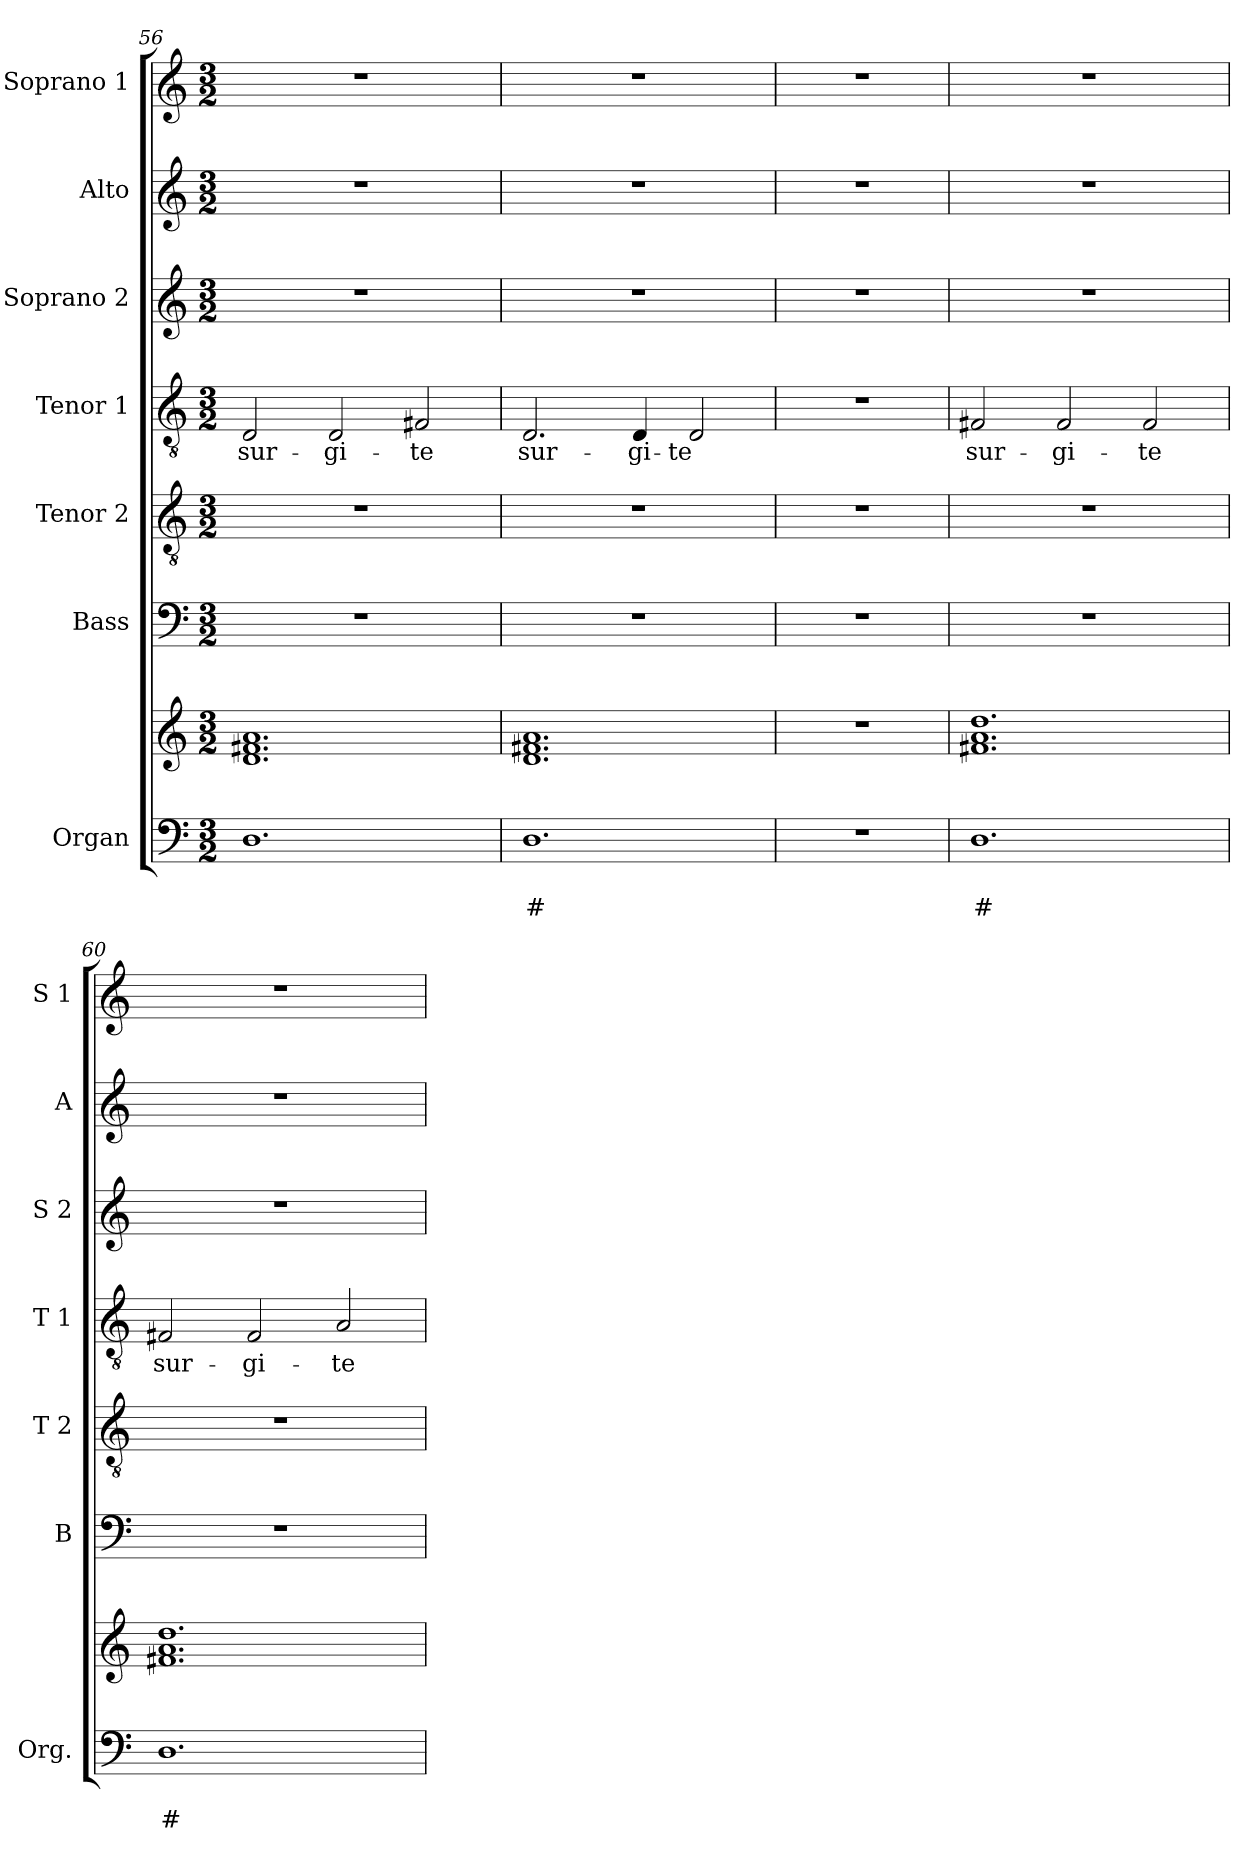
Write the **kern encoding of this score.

**kern	**text	**text	**kern	**kern	**kern	**kern	**text	**kern	**kern	**kern
*part7	*part7	*part7	*part7	*part6	*part5	*part4	*part4	*part3	*part2	*part1
*staff8	*staff8	*staff8	*staff7	*staff6	*staff5	*staff4	*staff4	*staff3	*staff2	*staff1
*I"Organ	*	*	*	*I"Bass	*I"Tenor 2	*I"Tenor 1	*	*I"Soprano 2	*I"Alto	*I"Soprano 1
*I'Org.	*	*	*	*I'B	*I'T 2	*I'T 1	*	*I'S 2	*I'A	*I'S 1
*clefF4	*	*	*clefG2	*clefF4	*clefGv2	*clefGv2	*	*clefG2	*clefG2	*clefG2
*k[]	*	*	*k[]	*k[]	*k[]	*k[]	*	*k[]	*k[]	*k[]
*C:	*	*	*C:	*C:	*C:	*C:	*	*C:	*C:	*C:
*M3/2	*	*	*M3/2	*M3/2	*M3/2	*M3/2	*	*M3/2	*M3/2	*M3/2
=56	=56	=56	=56	=56	=56	=56	=56	=56	=56	=56
!	!	!	!	!	!	!	!LO:LY:b	!	!	!
1.D	.	.	1.d! 1.f#X! 1.a!	1.r	1.r	2D/	sur-	1.r	1.r	1.r
!	!	!	!	!	!	!	!LO:LY:b	!	!	!
.	.	.	.	.	.	2D/	-gi-	.	.	.
!	!	!	!	!	!	!	!LO:LY:b	!	!	!
.	.	.	.	.	.	2F#X/	-te	.	.	.
=57	=57	=57	=57	=57	=57	=57	=57	=57	=57	=57
!	!	!LO:LY:b	!	!	!	!	!LO:LY:b	!	!	!
1.D	.	#	1.d! 1.f#X! 1.a!	1.r	1.r	2.D/	sur-	1.r	1.r	1.r
!	!	!	!	!	!	!	!LO:LY:b	!	!	!
.	.	.	.	.	.	4D/	-gi-	.	.	.
!	!	!	!	!	!	!	!LO:LY:b	!	!	!
.	.	.	.	.	.	2D/	-te	.	.	.
=58	=58	=58	=58	=58	=58	=58	=58	=58	=58	=58
1.r	.	.	1.r	1.r	1.r	1.r	.	1.r	1.r	1.r
=59	=59	=59	=59	=59	=59	=59	=59	=59	=59	=59
!	!	!LO:LY:b	!	!	!	!	!LO:LY:b	!	!	!
1.D	.	#	1.f#X! 1.a! 1.dd!	1.r	1.r	2F#X/	sur-	1.r	1.r	1.r
!	!	!	!	!	!	!	!LO:LY:b	!	!	!
.	.	.	.	.	.	2F#/	-gi-	.	.	.
!	!	!	!	!	!	!	!LO:LY:b	!	!	!
.	.	.	.	.	.	2F#/	-te	.	.	.
=60	=60	=60	=60	=60	=60	=60	=60	=60	=60	=60
!	!	!LO:LY:b	!	!	!	!	!LO:LY:b	!	!	!
1.D	.	#	1.f#X! 1.a! 1.dd!	1.r	1.r	2F#X/	sur-	1.r	1.r	1.r
!	!	!	!	!	!	!	!LO:LY:b	!	!	!
.	.	.	.	.	.	2F#/	-gi-	.	.	.
!	!	!	!	!	!	!	!LO:LY:b	!	!	!
.	.	.	.	.	.	2A/	-te	.	.	.
=	=	=	=	=	=	=	=	=	=	=
*-	*-	*-	*-	*-	*-	*-	*-	*-	*-	*-
